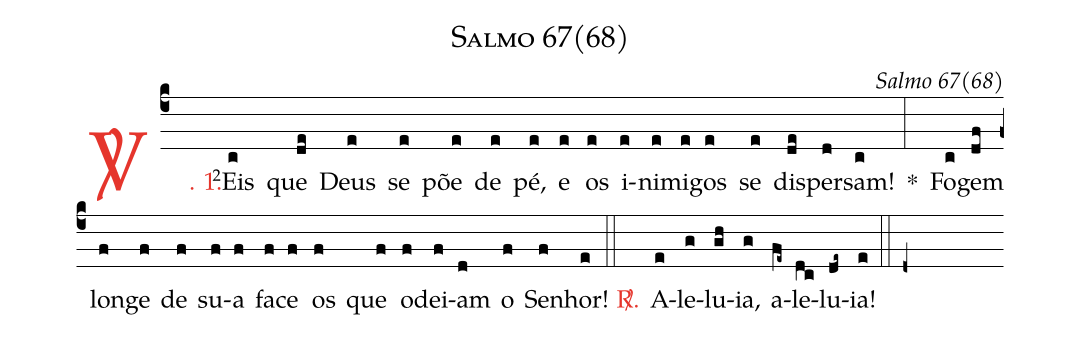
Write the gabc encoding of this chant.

name: Salmo 67(68);
commentary: Salmo 67(68);
%%
(c4)

<c><sp>V/</sp>. 1.</c>() <v>\VSup{2}</v>Eis(c) que(de) Deus(e) se(e) põe(e) de(e) pé,(e) e(e) os(e) i(e)ni(e)mi(e)gos(e) se(e) dis(de)per(d)sam!(c) *(:) Fo(c)gem(df) lon(f)ge(f) de(f) su(f)a(f) fa(f)ce(f) os(f) que(f) o(f)dei(f)am(d) o(f) Se(f)nhor!(e)

(::)

<nlba><c><sp>R/</sp>.</c>() A</nlba>(e)le(g)lu(gh)ia,(g) a(fe~)le(dc)lu(de~)ia!(e)

(::)

(d+)
